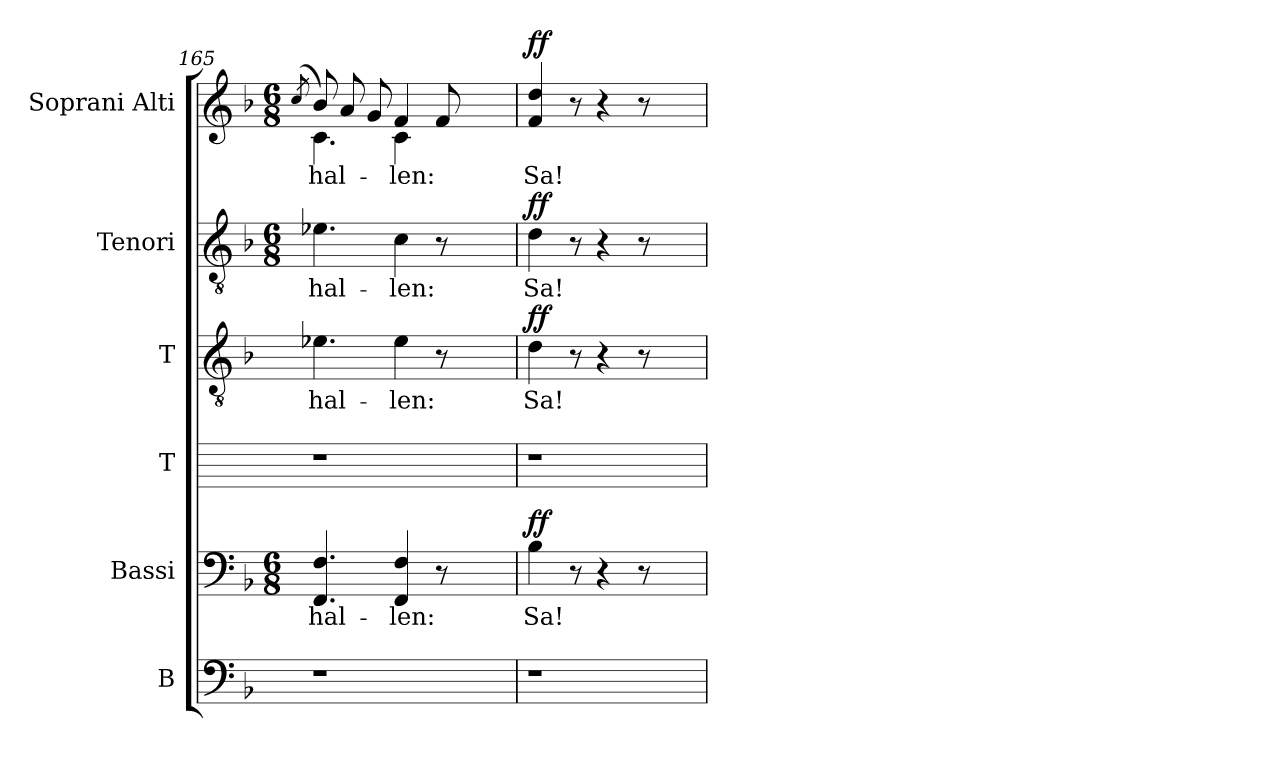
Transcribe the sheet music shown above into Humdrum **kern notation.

**kern	**kern	**text	**dynam	**kern	**kern	**text	**dynam	**kern	**text	**dynam	**kern	**text	**dynam
*part6	*part5	*part5	*part5	*part4	*part3	*part3	*part3	*part2	*part2	*part2	*part1	*part1	*part1
*staff6	*staff5	*staff5	*staff5	*staff4	*staff3	*staff3	*staff3	*staff2	*staff2	*staff2	*staff1	*staff1	*staff1
*I"B	*I"Bassi	*	*	*I"T	*I"T	*	*	*I"Tenori	*	*	*I"Soprani  Alti	*	*
*I'B	*I'B	*	*	*I'T	*I'T	*	*	*I'T	*	*	*I'S  A	*	*
*clefF4	*clefF4	*	*	*	*clefGv2	*	*	*clefGv2	*	*	*clefG2	*	*
*k[b-]	*k[b-]	*	*	*	*k[b-]	*	*	*k[b-]	*	*	*k[b-]	*	*
*F:	*F:	*	*	*	*F:	*	*	*F:	*	*	*F:	*	*
*	*M6/8	*	*	*	*	*	*	*M6/8	*	*	*M6/8	*	*
=165	=165	=165	=165	=165	=165	=165	=165	=165	=165	=165	=165	=165	=165
.	.	.	.	.	.	.	.	.	.	.	(>8qcc/	.	.
!	!	!LO:LY:b:cj	!	!	!	!LO:LY:b:cj	!	!	!LO:LY:b:cj	!	!	!LO:LY:b:cj	!
*	*	*	*	*	*	*	*	*	*	*	*^	*	*
1r	4.F/ 4.FF/	hal-	.	1r	4.e-X\	hal-	.	4.e-X\	hal-	.	8b-/)	4.c\	hal-	.
.	.	.	.	.	.	.	.	.	.	.	8a/	.	.	.
.	.	.	.	.	.	.	.	.	.	.	8g/	.	.	.
!	!	!LO:LY:b:cj	!	!	!	!LO:LY:b:cj	!	!	!LO:LY:b:cj	!	!	!	!LO:LY:b:cj	!
.	4F/ 4FF/	-len:	.	.	4e-\	-len:	.	4c\	-len:	.	4f/	4c\	-len:	.
.	8r	.	.	.	8r	.	.	8r	.	.	8f/	4ryy	.	.
.	4ryy	.	.	.	4ryy	.	.	4ryy	.	.	4ryy	.	.	.
.	.	.	.	.	.	.	.	.	.	.	.	8ryy	.	.
=166	=166	=166	=166	=166	=166	=166	=166	=166	=166	=166	=166	=166	=166	=166
!	!	!LO:LY:b:cj	!LO:DY:a	!	!	!LO:LY:b:cj	!LO:DY:a	!	!LO:LY:b:cj	!LO:DY:a	!	!	!LO:LY:b:cj	!LO:DY:a
*	*	*	*	*	*	*	*	*	*	*	*v	*v	*	*
1r	4B-\	Sa!	ff	1r	4d\	Sa!	ff	4d\	Sa!	ff	4dd/ 4f/	Sa!	ff
.	8r	.	.	.	8r	.	.	8r	.	.	8r	.	.
.	4r	.	.	.	4r	.	.	4r	.	.	4r	.	.
.	8r	.	.	.	8r	.	.	8r	.	.	8r	.	.
.	4ryy	.	.	.	4ryy	.	.	4ryy	.	.	4ryy	.	.
=	=	=	=	=	=	=	=	=	=	=	=	=	=
*-	*-	*-	*-	*-	*-	*-	*-	*-	*-	*-	*-	*-	*-
